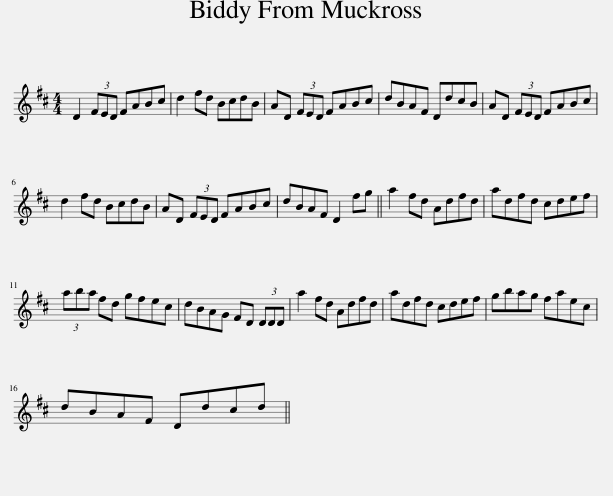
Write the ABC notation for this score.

X:1
L:1/8
M:4/4
I:linebreak $
K:D
V:1 treble
V:1
 D2 (3FED FABc | d2 fd BcdB | AD (3FED FABc | dBAF DdcB | AD (3FED FABc |$ %5
 d2 fd BcdB | AD (3FED FABc | dBAF D2 fg || a2 fd Adfd | adfd cdef |$ %10
 (3aba fd gfec | dBAG FD (3DDD | a2 fd Adfd | adfd cdef | gbag faec |$ %15
 dBAF Ddcd || %16
